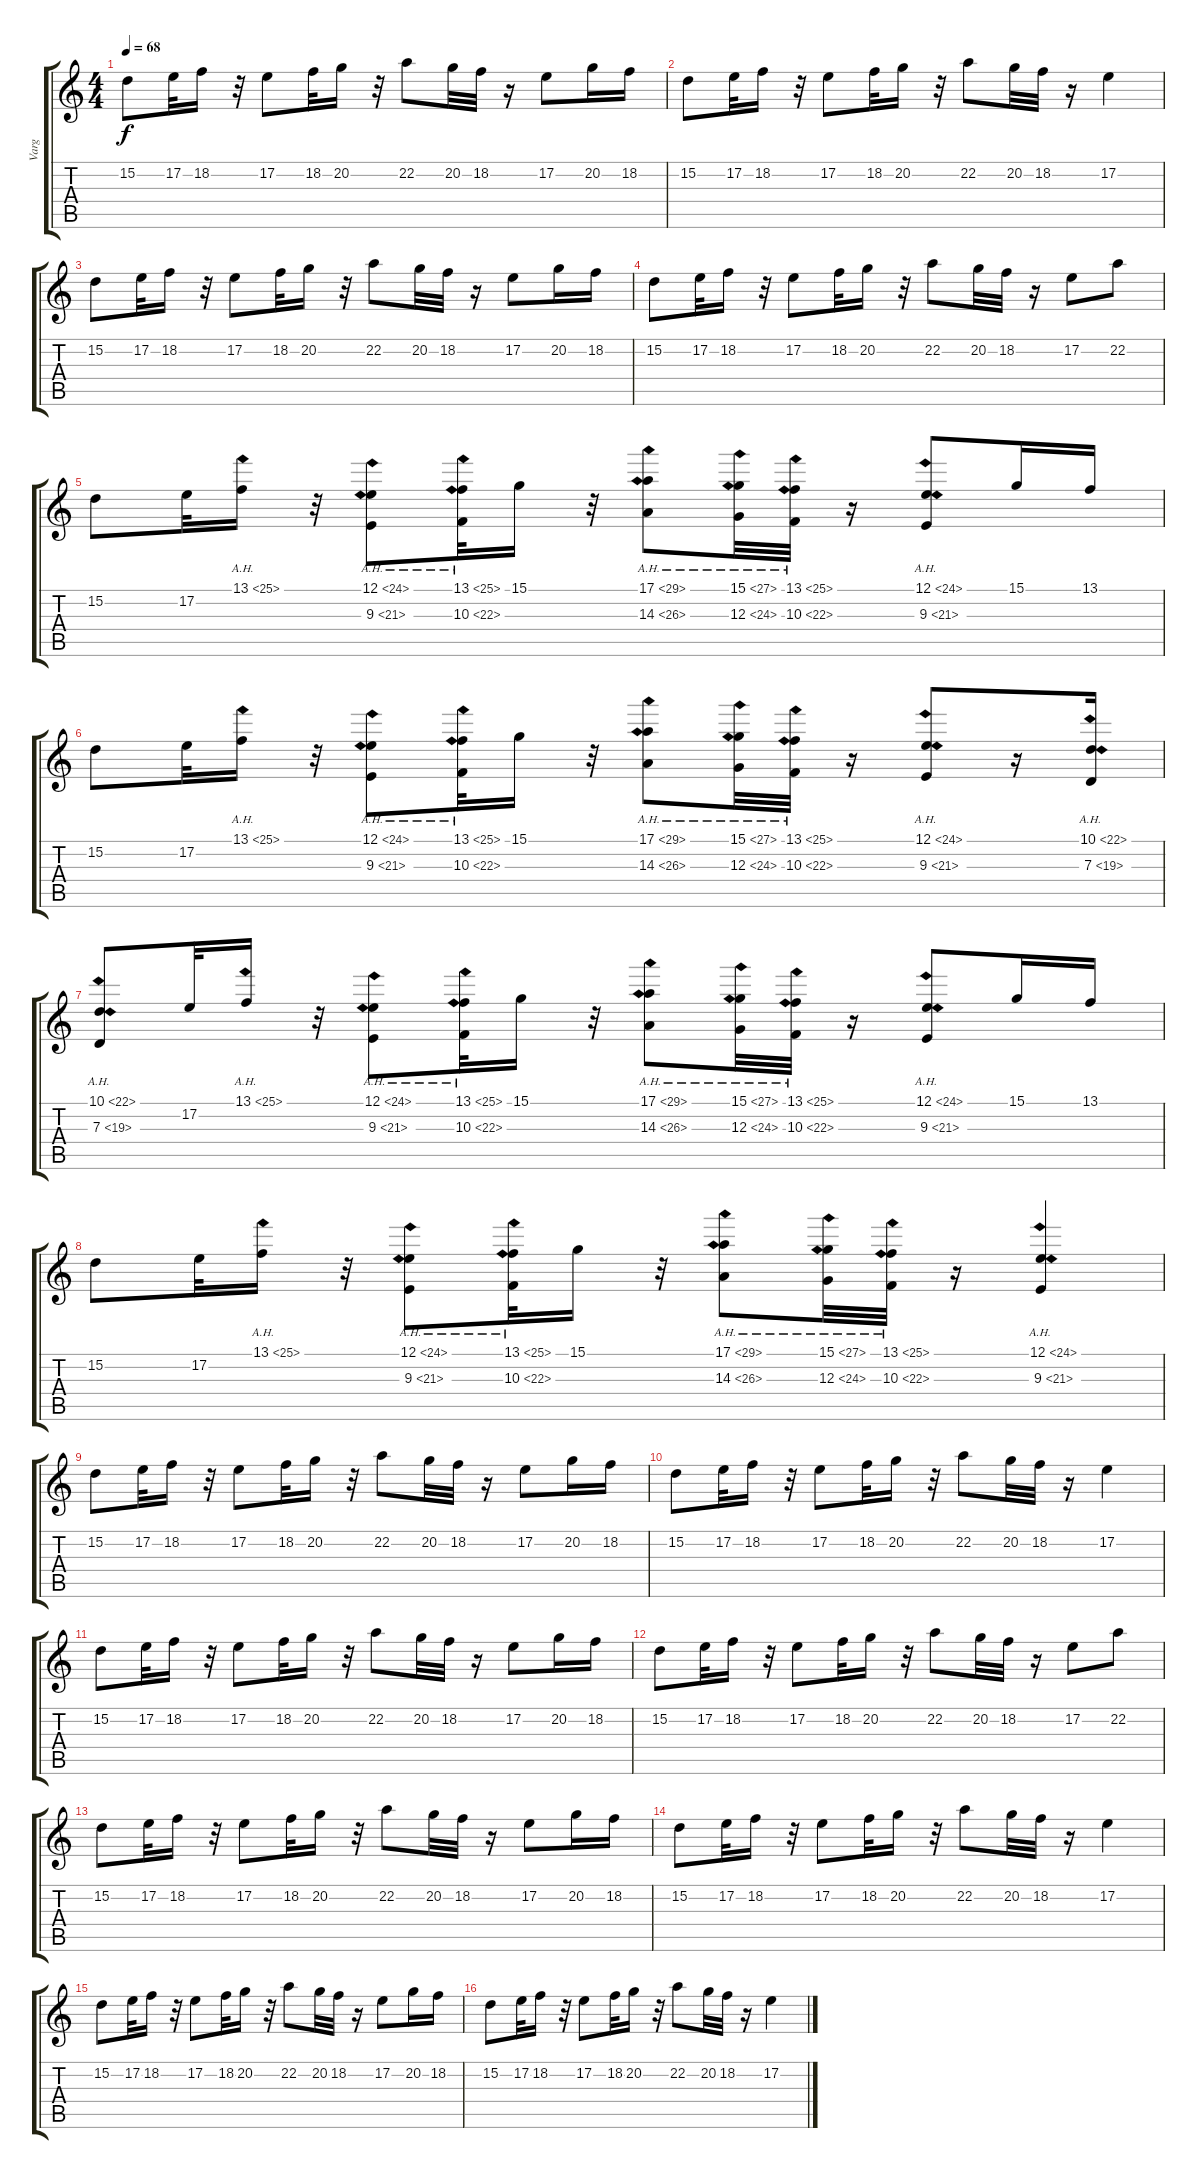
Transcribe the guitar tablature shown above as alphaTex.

\track ("Varg" "Varg") {instrument acousticgrandpiano}
\staff {score tabs}
\tuning (E4 B3 G3 D3 A2 E2) {hide}
\ts (4 4)
\tempo 68
\clef g2
\ks c
15.2.8{dy f} 17.2.32 18.2.16 r.32 17.2.8 18.2.32 20.2.16 r.32 22.2.8 20.2.32 18.2.32 r.16 17.2.8 20.2.16 18.2.16 |
15.2.8 17.2.32 18.2.16 r.32 17.2.8 18.2.32 20.2.16 r.32 22.2.8 20.2.32 18.2.32 r.16 17.2.4 |
15.2.8 17.2.32 18.2.16 r.32 17.2.8 18.2.32 20.2.16 r.32 22.2.8 20.2.32 18.2.32 r.16 17.2.8 20.2.16 18.2.16 |
15.2.8 17.2.32 18.2.16 r.32 17.2.8 18.2.32 20.2.16 r.32 22.2.8 20.2.32 18.2.32 r.16 17.2.8 22.2.8 |
15.2.8 17.2.32 13.1{ah 12}.16 r.32 (12.1{ah 12} 9.3{ah 12}).8 (13.1{ah 12} 10.3{ah 12}).32 15.1.16 r.32 (17.1{ah 12} 14.3{ah 12}).8 (15.1{ah 12} 12.3{ah 12}).32 (13.1{ah 12} 10.3{ah 12}).32 r.16 (12.1{ah 12} 9.3{ah 12}).8 15.1.16 13.1.16 |
15.2.8 17.2.32 13.1{ah 12}.16 r.32 (12.1{ah 12} 9.3{ah 12}).8 (13.1{ah 12} 10.3{ah 12}).32 15.1.16 r.32 (17.1{ah 12} 14.3{ah 12}).8 (15.1{ah 12} 12.3{ah 12}).32 (13.1{ah 12} 10.3{ah 12}).32 r.16 (12.1{ah 12} 9.3{ah 12}).8 r.16 (10.1{ah 12} 7.3{ah 12}).16 |
(10.1{ah 12} 7.3{ah 12}).8 17.2.32 13.1{ah 12}.16 r.32 (12.1{ah 12} 9.3{ah 12}).8 (13.1{ah 12} 10.3{ah 12}).32 15.1.16 r.32 (17.1{ah 12} 14.3{ah 12}).8 (15.1{ah 12} 12.3{ah 12}).32 (13.1{ah 12} 10.3{ah 12}).32 r.16 (12.1{ah 12} 9.3{ah 12}).8 15.1.16 13.1.16 |
15.2.8 17.2.32 13.1{ah 12}.16 r.32 (12.1{ah 12} 9.3{ah 12}).8 (13.1{ah 12} 10.3{ah 12}).32 15.1.16 r.32 (17.1{ah 12} 14.3{ah 12}).8 (15.1{ah 12} 12.3{ah 12}).32 (13.1{ah 12} 10.3{ah 12}).32 r.16 (12.1{ah 12} 9.3{ah 12}).4 |
15.2.8 17.2.32 18.2.16 r.32 17.2.8 18.2.32 20.2.16 r.32 22.2.8 20.2.32 18.2.32 r.16 17.2.8 20.2.16 18.2.16 |
15.2.8 17.2.32 18.2.16 r.32 17.2.8 18.2.32 20.2.16 r.32 22.2.8 20.2.32 18.2.32 r.16 17.2.4 |
15.2.8 17.2.32 18.2.16 r.32 17.2.8 18.2.32 20.2.16 r.32 22.2.8 20.2.32 18.2.32 r.16 17.2.8 20.2.16 18.2.16 |
15.2.8 17.2.32 18.2.16 r.32 17.2.8 18.2.32 20.2.16 r.32 22.2.8 20.2.32 18.2.32 r.16 17.2.8 22.2.8 |
15.2.8 17.2.32 18.2.16 r.32 17.2.8 18.2.32 20.2.16 r.32 22.2.8 20.2.32 18.2.32 r.16 17.2.8 20.2.16 18.2.16 |
15.2.8 17.2.32 18.2.16 r.32 17.2.8 18.2.32 20.2.16 r.32 22.2.8 20.2.32 18.2.32 r.16 17.2.4 |
15.2.8 17.2.32 18.2.16 r.32 17.2.8 18.2.32 20.2.16 r.32 22.2.8 20.2.32 18.2.32 r.16 17.2.8 20.2.16 18.2.16 |
15.2.8 17.2.32 18.2.16 r.32 17.2.8 18.2.32 20.2.16 r.32 22.2.8 20.2.32 18.2.32 r.16 17.2.4
